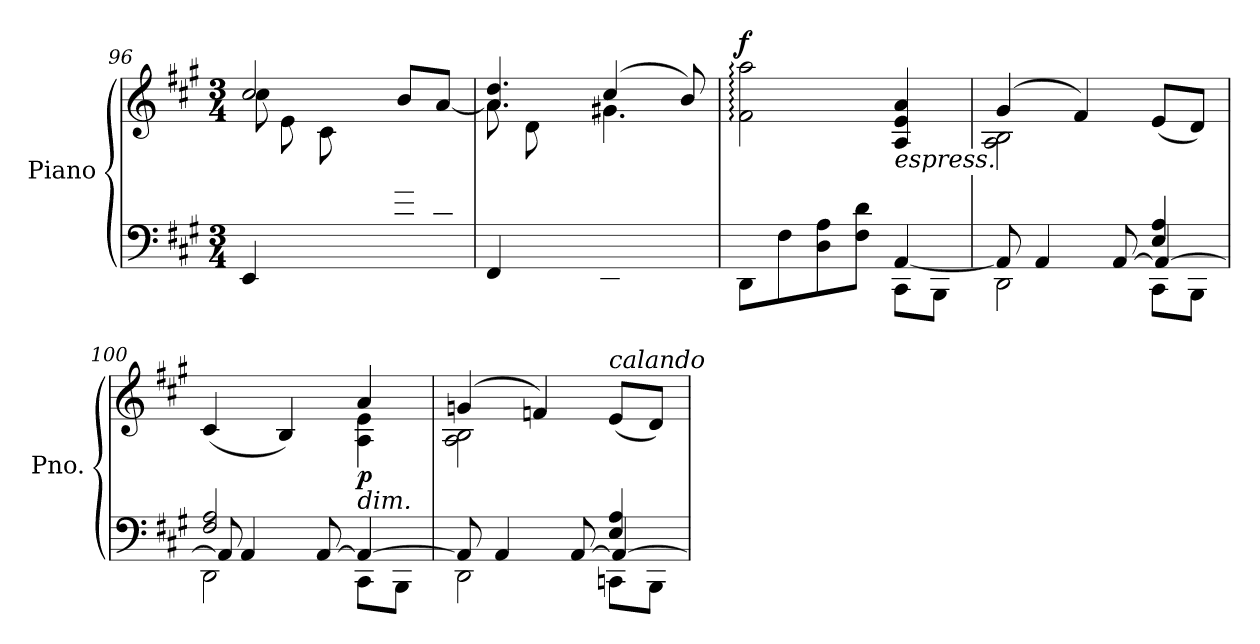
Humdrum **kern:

**kern	**kern	**dynam
*part1	*part1	*part1
*staff2	*staff1	*staff1/2
*I"Piano	*	*
*I'Pno.	*	*
*clefF4	*clefG2	*
*k[f#c#g#]	*k[f#c#g#]	*
*M3/4	*M3/4	*
=96	=96	=96
*^	*^	*
4.ryy	4EE/	2cc#/	(<8cc#\L	.
.	.	.	8e\	.
.	2ryy	.	8c#\	.
8E/	.	.	4.ryy	.
8gn/	.	8b/L	.	.
8c#/J)	.	[8a/J	.	.
=97	=97	=97	=97	=97
*	*	*	*^	*
4FF#/	4ryy	4.a/] 4.dd/	4.ryy	(<8a\L	.
.	.	.	.	8d\	.
2ryy	8A/	.	.	2ryy	.
.	8EE/	(>4cc#/	4.g#X\	.	.
.	8E/	.	.	.	.
.	8G#X/J)	8b/)	.	.	.
*	*	*v	*v	*v	*
!!LO:LB:g=z
=98	=98	=98	=98
!	!	!	!LO:DY:a
8DD\L	2ryy	2f#\: 2aa\:	f
8F#\	.	.	.
8D\ 8A\	.	.	.
8F#\ 8d\J	.	.	.
!	!	!LO:TX:b:i:t=espress.	!
8CC#\L	[4AA/	4A/ 4e/ 4a/	.
8BBB\J	.	.	.
=99	=99	=99	=99
*	*^	*^	*
2ryy	2DD\	8AA/]	(>4g#/	2A\ 2B\	.
.	.	4AA/	.	.	.
.	.	.	4f#/)	.	.
.	.	[8AA/	.	.	.
4E/ 4A/	8CC#\L	4AA/_	(>8e/L	4ryy	.
.	8BBB\J	.	8d/J)	.	.
=100	=100	=100	=100	=100	=100
2F#/ 2A/	2DD\	8AA/]	(<4c#/	2ryy	.
.	.	4AA/	.	.	.
.	.	.	4B/)	.	.
.	.	[8AA/	.	.	.
!	!	!	!LO:TX:b:i:t=dim.	!	!
!	!	!	!	!	!LO:DY:b
4ryy	8CC#\L	4AA/_	4a/	4A\ 4e\	p
.	8BBB\J	.	.	.	.
=101	=101	=101	=101	=101	=101
2ryy	2DD\	8AA/]	(>4gn/	2A\ 2B\	.
.	.	4AA/	.	.	.
.	.	.	4fn/)	.	.
.	.	[8AA/	.	.	.
!	!	!	!LO:TX:a:i:t=calando	!	!
4E/ 4A/	8CCn\L	4AA/_	(>8e/L	4ryy	.
.	8BBB\J	.	8d/J)	.	.
*v	*v	*v	*	*	*
*	*v	*v	*
=	=	=
*-	*-	*-
